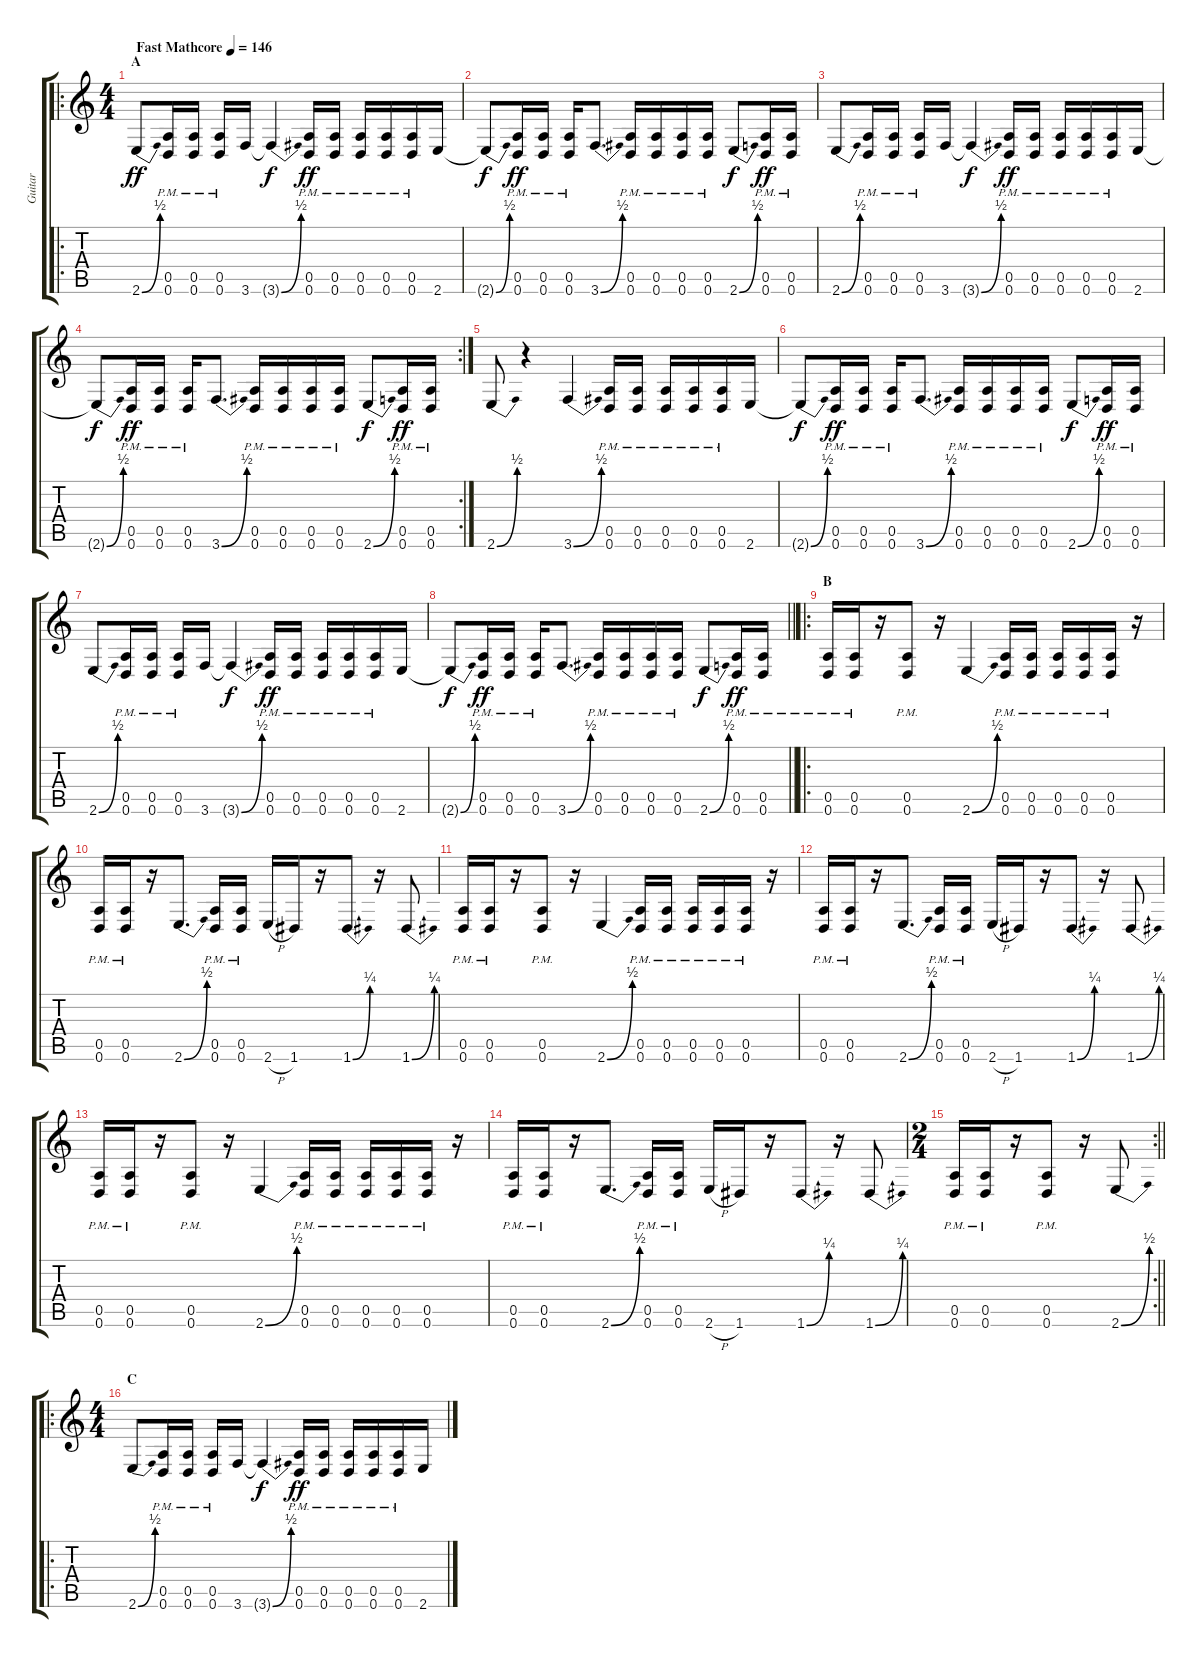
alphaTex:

\track ("Guitar" "Guitar") {instrument distortionguitar}
\staff {score tabs}
\tuning (E4 B3 G3 D3 A2 D2) {hide}
\ro
\ts (4 4)
\section ("" "A")
\tempo (146 "Fast Mathcore")
\clef g2
\ks c
2.6{be (bend 0 0 60 2)}.8{dy ff instrument distortionguitar} (0.5{pm} 0.6{pm}).16 (0.5{pm} 0.6{pm}).16 (0.5{pm} 0.6{pm}).16 3.6.16 3.6{be (bend 0 0 60 2) t}.4{dy f} (0.5{pm} 0.6{pm}).16{dy ff} (0.5{pm} 0.6{pm}).16 (0.5{pm} 0.6{pm}).16 (0.5{pm} 0.6{pm}).16 (0.5{pm} 0.6{pm}).16 2.6.16 |
2.6{be (bend 0 0 60 2) t}.8{dy f} (0.5{pm} 0.6{pm}).16{dy ff} (0.5{pm} 0.6{pm}).16 (0.5{pm} 0.6{pm}).16 3.6{be (bend 0 0 60 2)}.8{d} (0.5{pm} 0.6{pm}).16 (0.5{pm} 0.6{pm}).16 (0.5{pm} 0.6{pm}).16 (0.5{pm} 0.6{pm}).16 2.6{be (bend 0 0 60 2)}.8{dy f} (0.5{pm} 0.6{pm}).16{dy ff} (0.5{pm} 0.6{pm}).16 |
2.6{be (bend 0 0 60 2)}.8 (0.5{pm} 0.6{pm}).16 (0.5{pm} 0.6{pm}).16 (0.5{pm} 0.6{pm}).16 3.6.16 3.6{be (bend 0 0 60 2) t}.4{dy f} (0.5{pm} 0.6{pm}).16{dy ff} (0.5{pm} 0.6{pm}).16 (0.5{pm} 0.6{pm}).16 (0.5{pm} 0.6{pm}).16 (0.5{pm} 0.6{pm}).16 2.6.16 |
\rc 2
2.6{be (bend 0 0 60 2) t}.8{dy f} (0.5{pm} 0.6{pm}).16{dy ff} (0.5{pm} 0.6{pm}).16 (0.5{pm} 0.6{pm}).16 3.6{be (bend 0 0 60 2)}.8{d} (0.5{pm} 0.6{pm}).16 (0.5{pm} 0.6{pm}).16 (0.5{pm} 0.6{pm}).16 (0.5{pm} 0.6{pm}).16 2.6{be (bend 0 0 60 2)}.8{dy f} (0.5{pm} 0.6{pm}).16{dy ff} (0.5{pm} 0.6{pm}).16 |
2.6{be (bend 0 0 60 2)}.8 r.4 3.6{be (bend 0 0 60 2)}.4 (0.5{pm} 0.6{pm}).16 (0.5{pm} 0.6{pm}).16 (0.5{pm} 0.6{pm}).16 (0.5{pm} 0.6{pm}).16 (0.5{pm} 0.6{pm}).16 2.6.16 |
2.6{be (bend 0 0 60 2) t}.8{dy f} (0.5{pm} 0.6{pm}).16{dy ff} (0.5{pm} 0.6{pm}).16 (0.5{pm} 0.6{pm}).16 3.6{be (bend 0 0 60 2)}.8{d} (0.5{pm} 0.6{pm}).16 (0.5{pm} 0.6{pm}).16 (0.5{pm} 0.6{pm}).16 (0.5{pm} 0.6{pm}).16 2.6{be (bend 0 0 60 2)}.8{dy f} (0.5{pm} 0.6{pm}).16{dy ff} (0.5{pm} 0.6{pm}).16 |
2.6{be (bend 0 0 60 2)}.8 (0.5{pm} 0.6{pm}).16 (0.5{pm} 0.6{pm}).16 (0.5{pm} 0.6{pm}).16 3.6.16 3.6{be (bend 0 0 60 2) t}.4{dy f} (0.5{pm} 0.6{pm}).16{dy ff} (0.5{pm} 0.6{pm}).16 (0.5{pm} 0.6{pm}).16 (0.5{pm} 0.6{pm}).16 (0.5{pm} 0.6{pm}).16 2.6.16 |
\barLineRight lightlight
2.6{be (bend 0 0 60 2) t}.8{dy f} (0.5{pm} 0.6{pm}).16{dy ff} (0.5{pm} 0.6{pm}).16 (0.5{pm} 0.6{pm}).16 3.6{be (bend 0 0 60 2)}.8{d} (0.5{pm} 0.6{pm}).16 (0.5{pm} 0.6{pm}).16 (0.5{pm} 0.6{pm}).16 (0.5{pm} 0.6{pm}).16 2.6{be (bend 0 0 60 2)}.8{dy f} (0.5{pm} 0.6{pm}).16{dy ff} (0.5{pm} 0.6{pm}).16 |
\ro
\section ("" "B")
(0.5{pm} 0.6{pm}).16 (0.5{pm} 0.6{pm}).16 r.16 (0.5{pm} 0.6{pm}).8 r.16 2.6{be (bend 0 0 60 2)}.4 (0.5{pm} 0.6{pm}).16 (0.5{pm} 0.6{pm}).16 (0.5{pm} 0.6{pm}).16 (0.5{pm} 0.6{pm}).16 (0.5{pm} 0.6{pm}).16 r.16 |
(0.5{pm} 0.6{pm}).16 (0.5{pm} 0.6{pm}).16 r.16 2.6{be (bend 0 0 60 2)}.8{d} (0.5{pm} 0.6{pm}).16 (0.5{pm} 0.6{pm}).16 2.6{h}.16 1.6.16 r.16 1.6{be (bend 0 0 60 1)}.8 r.16 1.6{be (bend 0 0 60 1)}.8 |
(0.5{pm} 0.6{pm}).16 (0.5{pm} 0.6{pm}).16 r.16 (0.5{pm} 0.6{pm}).8 r.16 2.6{be (bend 0 0 60 2)}.4 (0.5{pm} 0.6{pm}).16 (0.5{pm} 0.6{pm}).16 (0.5{pm} 0.6{pm}).16 (0.5{pm} 0.6{pm}).16 (0.5{pm} 0.6{pm}).16 r.16 |
(0.5{pm} 0.6{pm}).16 (0.5{pm} 0.6{pm}).16 r.16 2.6{be (bend 0 0 60 2)}.8{d} (0.5{pm} 0.6{pm}).16 (0.5{pm} 0.6{pm}).16 2.6{h}.16 1.6.16 r.16 1.6{be (bend 0 0 60 1)}.8 r.16 1.6{be (bend 0 0 60 1)}.8 |
(0.5{pm} 0.6{pm}).16 (0.5{pm} 0.6{pm}).16 r.16 (0.5{pm} 0.6{pm}).8 r.16 2.6{be (bend 0 0 60 2)}.4 (0.5{pm} 0.6{pm}).16 (0.5{pm} 0.6{pm}).16 (0.5{pm} 0.6{pm}).16 (0.5{pm} 0.6{pm}).16 (0.5{pm} 0.6{pm}).16 r.16 |
(0.5{pm} 0.6{pm}).16 (0.5{pm} 0.6{pm}).16 r.16 2.6{be (bend 0 0 60 2)}.8{d} (0.5{pm} 0.6{pm}).16 (0.5{pm} 0.6{pm}).16 2.6{h}.16 1.6.16 r.16 1.6{be (bend 0 0 60 1)}.8 r.16 1.6{be (bend 0 0 60 1)}.8 |
\rc 2
\ts (2 4)
\barLineRight lightlight
(0.5{pm} 0.6{pm}).16 (0.5{pm} 0.6{pm}).16 r.16 (0.5{pm} 0.6{pm}).8 r.16 2.6{be (bend 0 0 60 2)}.8 |
\ro
\ts (4 4)
\section ("" "C")
2.6{be (bend 0 0 60 2)}.8 (0.5{pm} 0.6{pm}).16 (0.5{pm} 0.6{pm}).16 (0.5{pm} 0.6{pm}).16 3.6.16 3.6{be (bend 0 0 60 2) t}.4{dy f} (0.5{pm} 0.6{pm}).16{dy ff} (0.5{pm} 0.6{pm}).16 (0.5{pm} 0.6{pm}).16 (0.5{pm} 0.6{pm}).16 (0.5{pm} 0.6{pm}).16 2.6.16
